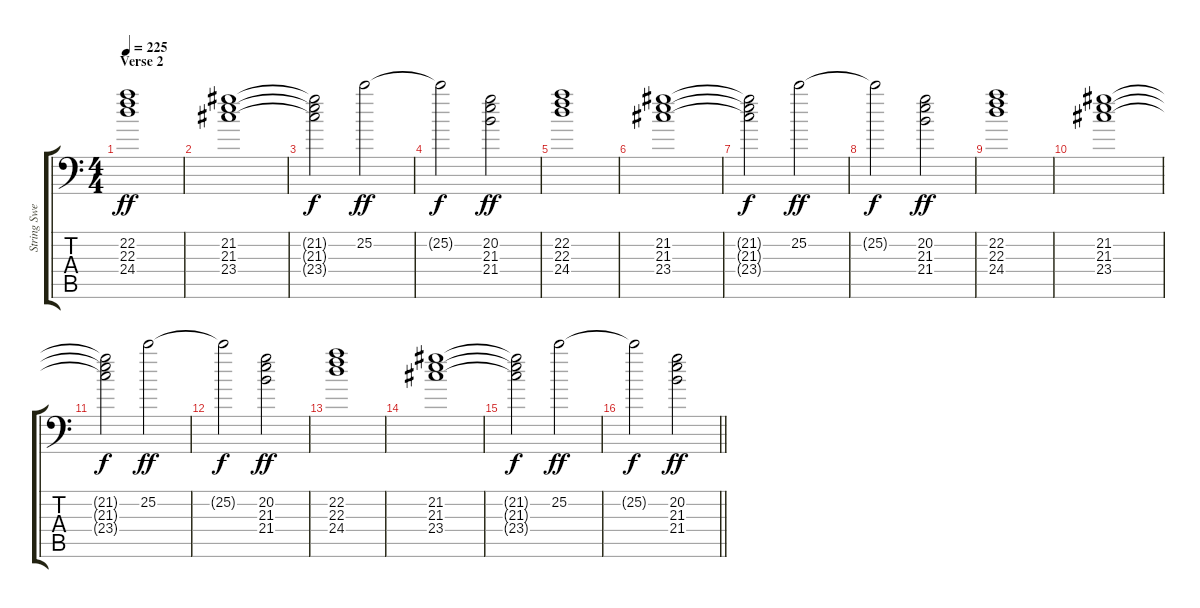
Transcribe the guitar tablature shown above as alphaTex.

\track ("String Swell" "String Swe") {instrument pad8sweep}
\staff {score tabs}
\tuning (B8 B3 G3 D3 A2 C-1) {hide}
\ts (4 4)
\section ("" "Verse 2")
\tempo 225
\clef f4
\ks c
(22.2 22.3 24.4).1{dy ff} |
(21.2 21.3 23.4).1 |
(21.2{t} 21.3{t} 23.4{t}).2{dy f} 25.2.2{dy ff} |
25.2{t}.2{dy f} (20.2 21.3 21.4).2{dy ff} |
(22.2 22.3 24.4).1 |
(21.2 21.3 23.4).1 |
(21.2{t} 21.3{t} 23.4{t}).2{dy f} 25.2.2{dy ff} |
25.2{t}.2{dy f} (20.2 21.3 21.4).2{dy ff} |
(22.2 22.3 24.4).1 |
(21.2 21.3 23.4).1 |
(21.2{t} 21.3{t} 23.4{t}).2{dy f} 25.2.2{dy ff} |
25.2{t}.2{dy f} (20.2 21.3 21.4).2{dy ff} |
(22.2 22.3 24.4).1 |
(21.2 21.3 23.4).1 |
(21.2{t} 21.3{t} 23.4{t}).2{dy f} 25.2.2{dy ff} |
\barLineRight lightlight
25.2{t}.2{dy f} (20.2 21.3 21.4).2{dy ff}
